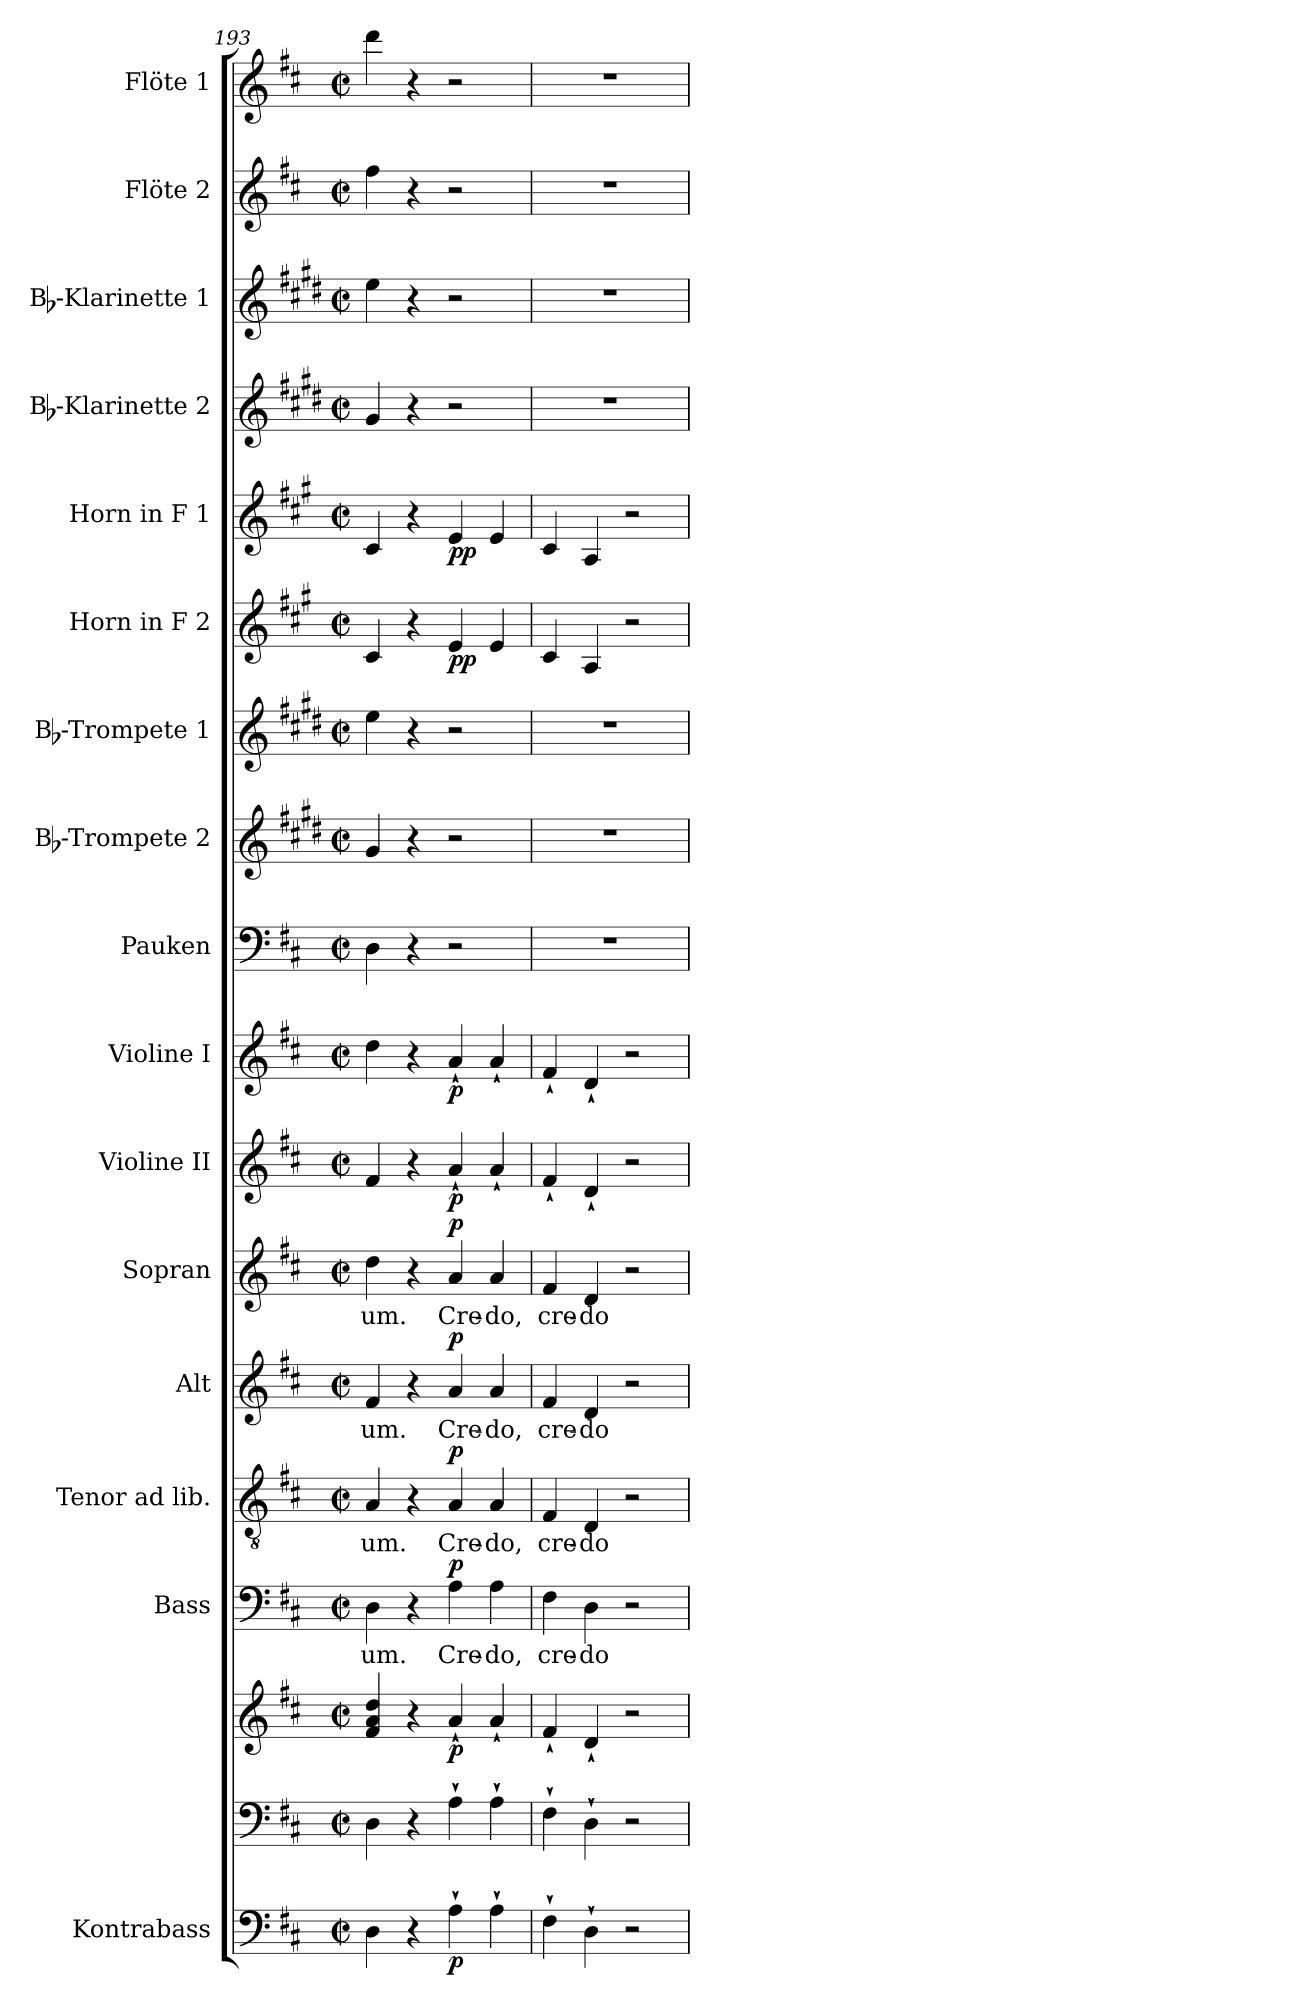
**kern	**dynam	**kern	**kern	**dynam	**kern	**text	**dynam	**kern	**text	**dynam	**kern	**text	**dynam	**kern	**text	**dynam	**kern	**dynam	**kern	**dynam	**kern	**kern	**kern	**kern	**dynam	**kern	**dynam	**kern	**kern	**kern	**kern
*part17	*part17	*part16	*part16	*part16	*part15	*part15	*part15	*part14	*part14	*part14	*part13	*part13	*part13	*part12	*part12	*part12	*part11	*part11	*part10	*part10	*part9	*part8	*part7	*part6	*part6	*part5	*part5	*part4	*part3	*part2	*part1
*staff18	*staff18	*staff17	*staff16	*staff16/17	*staff15	*staff15	*staff15	*staff14	*staff14	*staff14	*staff13	*staff13	*staff13	*staff12	*staff12	*staff12	*staff11	*staff11	*staff10	*staff10	*staff9	*staff8	*staff7	*staff6	*staff6	*staff5	*staff5	*staff4	*staff3	*staff2	*staff1
*I"Kontrabass	*	*	*	*	*I"Bass	*	*	*I"Tenor ad lib.	*	*	*I"Alt	*	*	*I"Sopran	*	*	*I"Violine II	*	*I"Violine I	*	*I"Pauken	*I"Bb-Trompete 2	*I"Bb-Trompete 1	*I"Horn in F 2	*	*I"Horn in F 1	*	*I"Bb-Klarinette 2	*I"Bb-Klarinette 1	*I"Flöte 2	*I"Flöte 1
*I'Kb.	*	*	*	*	*I'B.	*	*	*I'T.	*	*	*I'A.	*	*	*I'S.	*	*	*I'Vl. II	*	*I'Vl. I	*	*I'Pk.	*I'Bb Trp. 2	*I'Bb Trp. 1	*	*	*	*	*I'Bb Kl. 2	*I'Bb Kl. 1	*I'Fl. 2	*I'Fl. 1
*clefF4	*	*clefF4	*clefG2	*	*clefF4	*	*	*clefGv2	*	*	*clefG2	*	*	*clefG2	*	*	*clefG2	*	*clefG2	*	*clefF4	*clefG2	*clefG2	*clefG2	*	*clefG2	*	*clefG2	*clefG2	*clefG2	*clefG2
*ITrd7c12	*	*	*	*	*	*	*	*	*	*	*	*	*	*	*	*	*	*	*	*	*	*ITrd1c2	*ITrd1c2	*ITrd4c7	*	*ITrd4c7	*	*ITrd1c2	*ITrd1c2	*	*
*k[f#c#]	*	*k[f#c#]	*k[f#c#]	*	*k[f#c#]	*	*	*k[f#c#]	*	*	*k[f#c#]	*	*	*k[f#c#]	*	*	*k[f#c#]	*	*k[f#c#]	*	*k[f#c#]	*k[f#c#]	*k[f#c#]	*k[f#c#]	*	*k[f#c#]	*	*k[f#c#]	*k[f#c#]	*k[f#c#]	*k[f#c#]
*D:	*	*D:	*D:	*	*D:	*	*	*D:	*	*	*D:	*	*	*D:	*	*	*D:	*	*D:	*	*D:	*D:	*D:	*D:	*	*D:	*	*D:	*D:	*D:	*D:
*M2/2	*	*M2/2	*M2/2	*	*M2/2	*	*	*M2/2	*	*	*M2/2	*	*	*M2/2	*	*	*M2/2	*	*M2/2	*	*M2/2	*M2/2	*M2/2	*M2/2	*	*M2/2	*	*M2/2	*M2/2	*M2/2	*M2/2
*met(c|)	*	*met(c|)	*met(c|)	*	*met(c|)	*	*	*met(c|)	*	*	*met(c|)	*	*	*met(c|)	*	*	*met(c|)	*	*met(c|)	*	*met(c|)	*met(c|)	*met(c|)	*met(c|)	*	*met(c|)	*	*met(c|)	*met(c|)	*met(c|)	*met(c|)
=193	=193	=193	=193	=193	=193	=193	=193	=193	=193	=193	=193	=193	=193	=193	=193	=193	=193	=193	=193	=193	=193	=193	=193	=193	=193	=193	=193	=193	=193	=193	=193
!	!	!	!	!	!	!LO:LY:b	!	!	!LO:LY:b	!	!	!LO:LY:b	!	!	!LO:LY:b	!	!	!	!	!	!	!	!	!	!	!	!	!	!	!	!
4DD\	.	4D\	4f#/ 4a/ 4dd/	.	4D\	-um.	.	4A/	-um.	.	4f#/	-um.	.	4dd\	-um.	.	4f#/	.	4dd\	.	4D\	4f#/	4dd\	4F#/	.	4F#/	.	4f#/	4dd\	4ff#\	4ddd\
4r	.	4r	4r	.	4r	.	.	4r	.	.	4r	.	.	4r	.	.	4r	.	4r	.	4r	4r	4r	4r	.	4r	.	4r	4r	4r	4r
!	!LO:DY:b	!	!	!LO:DY:b	!	!LO:LY:b	!LO:DY:a	!	!LO:LY:b	!LO:DY:a	!	!LO:LY:b	!LO:DY:a	!	!LO:LY:b	!LO:DY:a	!	!LO:DY:b	!	!LO:DY:b	!	!	!	!	!LO:DY:b	!	!LO:DY:b	!	!	!	!
4AA`>\	p	4A`>\	4a`</	p	4A\	Cre-	p	4A/	Cre-	p	4a/	Cre-	p	4a/	Cre-	p	4a`</	p	4a`</	p	2r	2r	2r	4A/	pp	4A/	pp	2r	2r	2r	2r
!	!	!	!	!	!	!LO:LY:b	!	!	!LO:LY:b	!	!	!LO:LY:b	!	!	!LO:LY:b	!	!	!	!	!	!	!	!	!	!	!	!	!	!	!	!
4AA`>\	.	4A`>\	4a`</	.	4A\	-do,	.	4A/	-do,	.	4a/	-do,	.	4a/	-do,	.	4a`</	.	4a`</	.	.	.	.	4A/	.	4A/	.	.	.	.	.
=194	=194	=194	=194	=194	=194	=194	=194	=194	=194	=194	=194	=194	=194	=194	=194	=194	=194	=194	=194	=194	=194	=194	=194	=194	=194	=194	=194	=194	=194	=194	=194
!	!	!	!	!	!	!LO:LY:b	!	!	!LO:LY:b	!	!	!LO:LY:b	!	!	!LO:LY:b	!	!	!	!	!	!	!	!	!	!	!	!	!	!	!	!
4FF#`>\	.	4F#`>\	4f#`</	.	4F#\	cre-	.	4F#/	cre-	.	4f#/	cre-	.	4f#/	cre-	.	4f#`</	.	4f#`</	.	1r	1r	1r	4F#/	.	4F#/	.	1r	1r	1r	1r
!	!	!	!	!	!	!LO:LY:b	!	!	!LO:LY:b	!	!	!LO:LY:b	!	!	!LO:LY:b	!	!	!	!	!	!	!	!	!	!	!	!	!	!	!	!
4DD`>\	.	4D`>\	4d`</	.	4D\	-do	.	4D/	-do	.	4d/	-do	.	4d/	-do	.	4d`</	.	4d`</	.	.	.	.	4D/	.	4D/	.	.	.	.	.
2r	.	2r	2r	.	2r	.	.	2r	.	.	2r	.	.	2r	.	.	2r	.	2r	.	.	.	.	2r	.	2r	.	.	.	.	.
=	=	=	=	=	=	=	=	=	=	=	=	=	=	=	=	=	=	=	=	=	=	=	=	=	=	=	=	=	=	=	=
*-	*-	*-	*-	*-	*-	*-	*-	*-	*-	*-	*-	*-	*-	*-	*-	*-	*-	*-	*-	*-	*-	*-	*-	*-	*-	*-	*-	*-	*-	*-	*-
